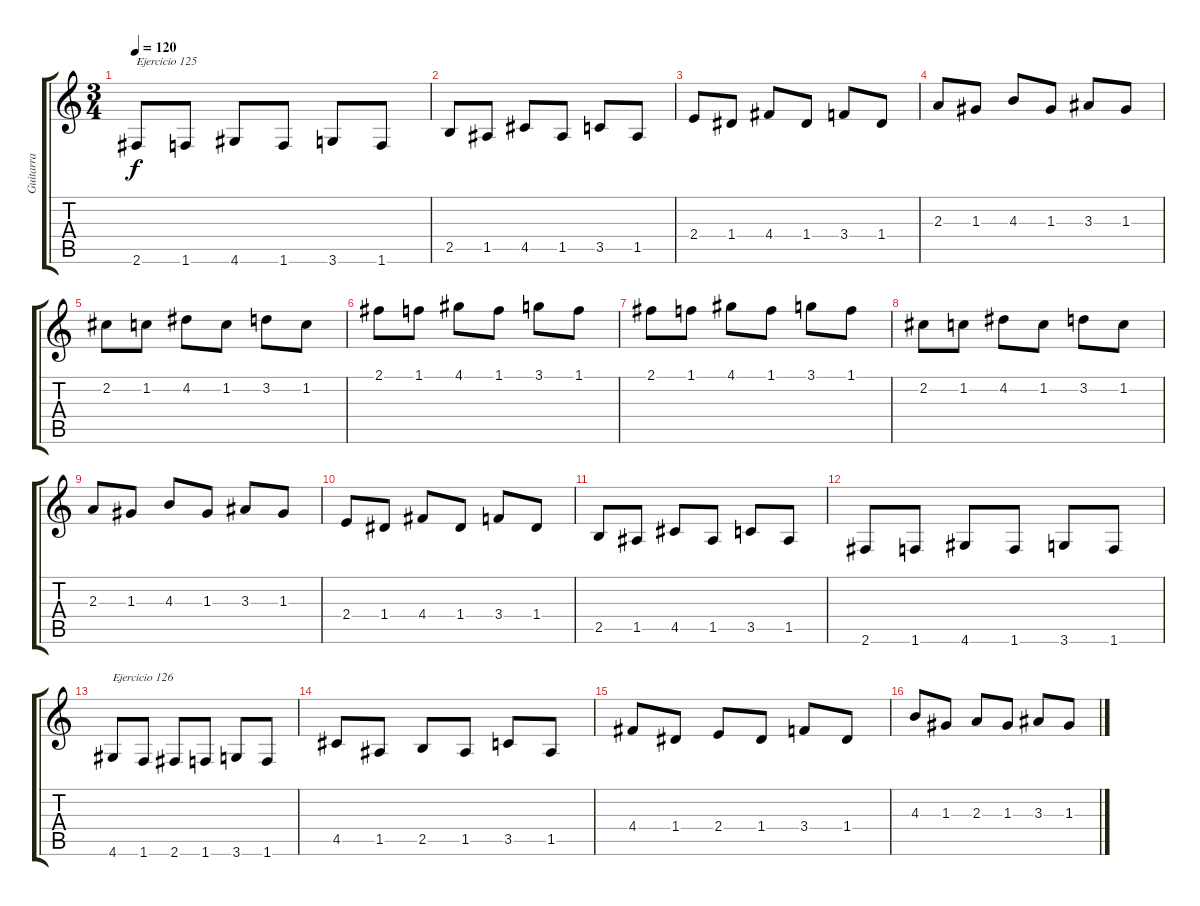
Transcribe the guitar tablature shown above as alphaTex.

\track ("Guitarra" "Guitarra") {instrument acousticguitarnylon}
\staff {score tabs}
\tuning (E4 B3 G3 D3 A2 E2) {hide}
\ts (3 4)
\tempo 120
\clef g2
\ks c
2.6.8{txt "Ejercicio 125" dy f} 1.6.8 4.6.8 1.6.8 3.6.8 1.6.8 |
2.5.8 1.5.8 4.5.8 1.5.8 3.5.8 1.5.8 |
2.4.8 1.4.8 4.4.8 1.4.8 3.4.8 1.4.8 |
2.3.8 1.3.8 4.3.8 1.3.8 3.3.8 1.3.8 |
2.2.8 1.2.8 4.2.8 1.2.8 3.2.8 1.2.8 |
2.1.8 1.1.8 4.1.8 1.1.8 3.1.8 1.1.8 |
2.1.8 1.1.8 4.1.8 1.1.8 3.1.8 1.1.8 |
2.2.8 1.2.8 4.2.8 1.2.8 3.2.8 1.2.8 |
2.3.8 1.3.8 4.3.8 1.3.8 3.3.8 1.3.8 |
2.4.8 1.4.8 4.4.8 1.4.8 3.4.8 1.4.8 |
2.5.8 1.5.8 4.5.8 1.5.8 3.5.8 1.5.8 |
2.6.8 1.6.8 4.6.8 1.6.8 3.6.8 1.6.8 |
4.6.8{txt "Ejercicio 126"} 1.6.8 2.6.8 1.6.8 3.6.8 1.6.8 |
4.5.8 1.5.8 2.5.8 1.5.8 3.5.8 1.5.8 |
4.4.8 1.4.8 2.4.8 1.4.8 3.4.8 1.4.8 |
4.3.8 1.3.8 2.3.8 1.3.8 3.3.8 1.3.8
